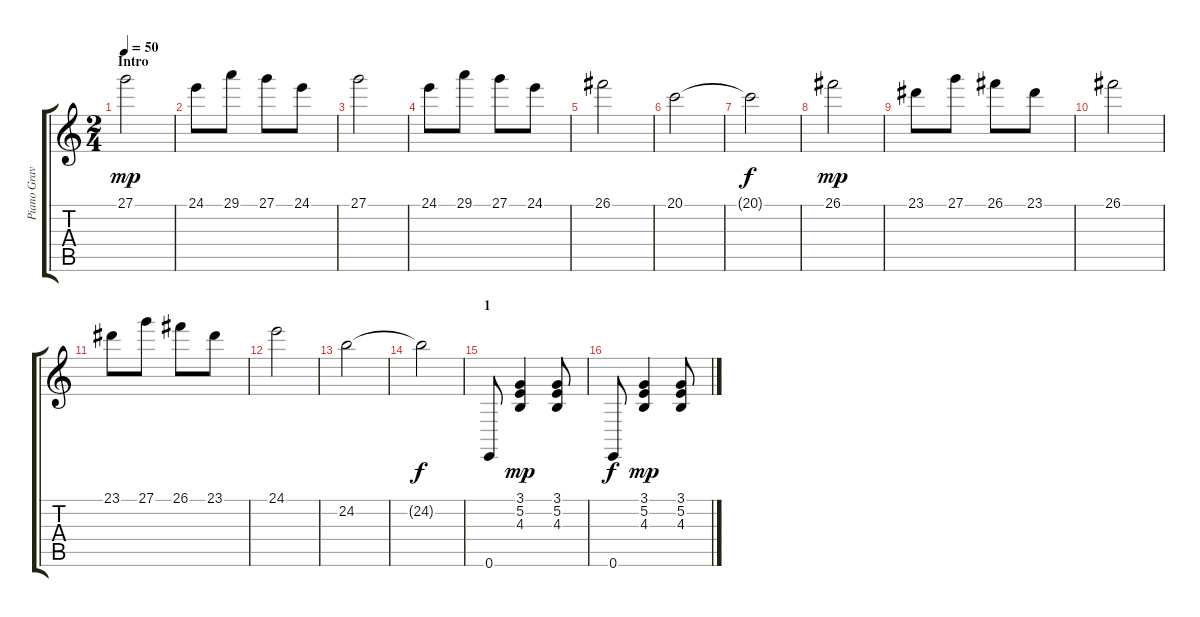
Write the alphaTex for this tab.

\track ("Piano Grave" "Piano Grav") {instrument acousticgrandpiano}
\staff {score tabs}
\tuning (E4 B3 G3 D3 A2 E2) {hide}
\ts (2 4)
\section ("" "Intro")
\tempo 50
\clef g2
\ks c
27.1.2{dy mp instrument acousticgrandpiano} |
24.1.8{volume 16} 29.1.8{volume 16} 27.1.8{volume 16} 24.1.8{volume 16} |
27.1.2{volume 16} |
24.1.8{volume 16} 29.1.8{volume 16} 27.1.8{volume 16} 24.1.8{volume 16} |
26.1.2{volume 16} |
20.1.2{volume 16} |
20.1{t}.2{dy f} |
26.1.2{dy mp volume 16} |
23.1.8{volume 16} 27.1.8{volume 16} 26.1.8{volume 16} 23.1.8{volume 16} |
26.1.2{volume 16} |
23.1.8{volume 16} 27.1.8{volume 16} 26.1.8{volume 16} 23.1.8{volume 16} |
24.1.2{volume 16} |
24.2.2{volume 16} |
24.2{t}.2{dy f} |
\section ("" "1")
0.6.8 (3.1 5.2 4.3).4{dy mp volume 16} (3.1 5.2 4.3).8 |
0.6.8{dy f} (3.1 5.2 4.3).4{dy mp} (3.1 5.2 4.3).8
